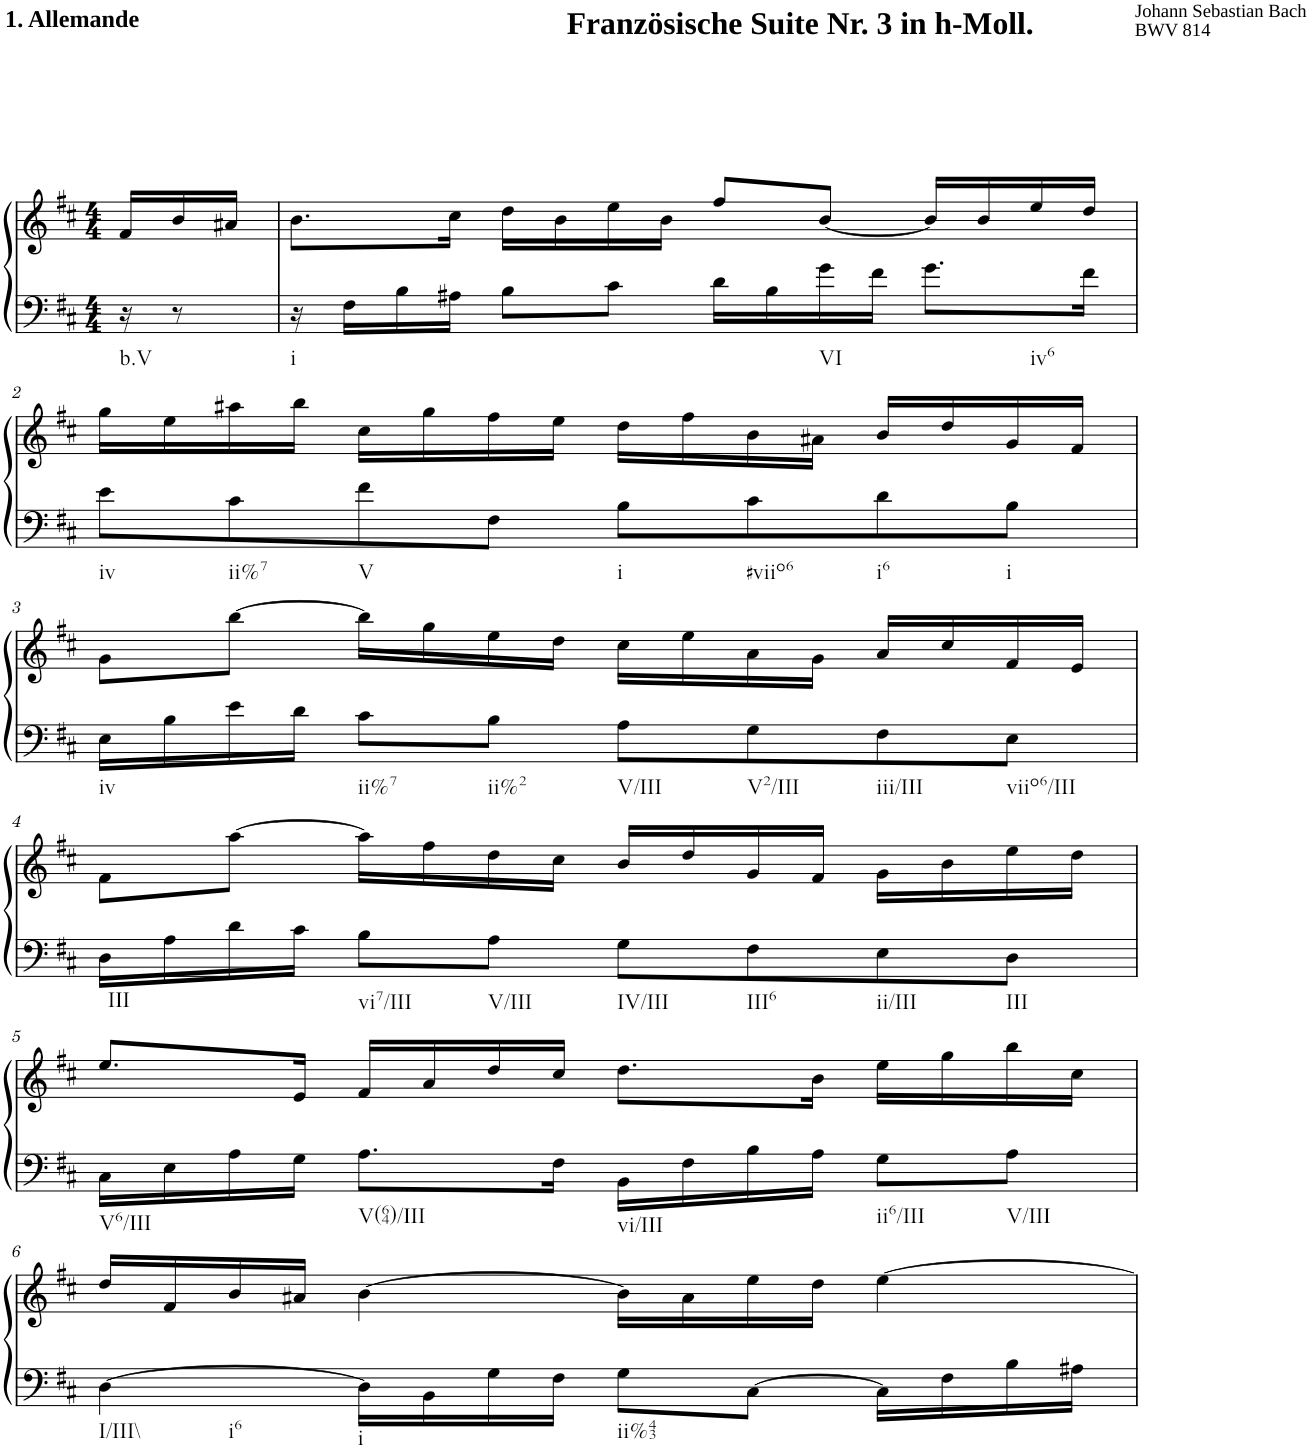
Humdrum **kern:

**kern	**kern
*part1	*part1
*staff2	*staff1
*I"Klavier linke Hand	*
*clefF4	*clefG2
*k[f#c#]	*k[f#c#]
*M4/4	*M4/4
=	=
!	!LO:TX:a:B:t=Französische Suite Nr. 3 in h-Moll.
!	!LO:TX:a:t=Johann Sebastian Bach
!	!LO:TX:a:t=BWV 814
!	!LO:TX:a:B:t=1. Allemande
!LO:TX:b:t=b.V	!
16r	16f#/LL
8r	16b/
.	16a#X/JJ
=1	=1
!LO:TX:b:t=i	!
16r	8.b\L
16F#\LL	.
16B\	.
16A#X\JJ	16cc#\Jk
8B\L	16dd\LL
.	16b\
8c#\J	16ee\
.	16b\JJ
16d\LL	8ff#/L
16B\	.
!LO:TX:b:t=VI	!
16g\	[8b/J
16f#\JJ	.
!LO:TX:b:t=iv6	!
8.g\L	16b/LL]
.	16b/
.	16ee/
16f#\Jk	16dd/JJ
!!LO:LB:g=z
=2	=2
!LO:TX:b:t=iv	!
8e\L	16gg\LL
.	16ee\
!LO:TX:b:t=ii%7	!
8c#\	16aa#X\
.	16bb\JJ
!LO:TX:b:t=V	!
8f#\	16cc#\LL
.	16gg\
8F#\J	16ff#\
.	16ee\JJ
!LO:TX:b:t=i	!
8B\L	16dd\LL
.	16ff#\
!LO:TX:b:t=#viio6	!
8c#\	16b\
.	16a#X\JJ
!LO:TX:b:t=i6	!
8d\	16b/LL
.	16dd/
!LO:TX:b:t=i	!
8B\J	16g/
.	16f#/JJ
!!LO:LB:g=z
=3	=3
!LO:TX:b:t=iv	!
16E\LL	8g\L
16B\	.
16e\	[8bb\J
16d\JJ	.
!LO:TX:b:t=ii%7	!
8c#\L	16bb\LL]
.	16gg\
!LO:TX:b:t=ii%2	!
8B\J	16ee\
.	16dd\JJ
!LO:TX:b:t=V/III	!
8A\L	16cc#\LL
.	16ee\
!LO:TX:b:t=V2/III	!
8G\	16a\
.	16g\JJ
!LO:TX:b:t=iii/III	!
8F#\	16a/LL
.	16cc#/
!LO:TX:b:t=viio6/III	!
8E\J	16f#/
.	16e/JJ
!!LO:LB:g=z
=4	=4
!LO:TX:b:t=III	!
16D\LL	8f#\L
16A\	.
16d\	[8aa\J
16c#\JJ	.
!LO:TX:b:t=vi7/III	!
8B\L	16aa\LL]
.	16ff#\
!LO:TX:b:t=V/III	!
8A\J	16dd\
.	16cc#\JJ
!LO:TX:b:t=IV/III	!
8G\L	16b/LL
.	16dd/
!LO:TX:b:t=III6	!
8F#\	16g/
.	16f#/JJ
!LO:TX:b:t=ii/III	!
8E\	16g\LL
.	16b\
!LO:TX:b:t=III	!
8D\J	16ee\
.	16dd\JJ
!!LO:LB:g=z
=5	=5
!LO:TX:b:t=V6/III	!
16C#\LL	8.ee/L
16E\	.
16A\	.
16G\JJ	16e/Jk
!LO:TX:b:t=V(64)/III	!
8.A\L	16f#/LL
.	16a/
.	16dd/
16F#\Jk	16cc#/JJ
!LO:TX:b:t=vi/III	!
16BB\LL	8.dd\L
16F#\	.
16B\	.
16A\JJ	16b\Jk
!LO:TX:b:t=ii6/III	!
8G\L	16ee\LL
.	16gg\
!LO:TX:b:t=V/III	!
8A\J	16bb\
.	16cc#\JJ
!!LO:LB:g=z
=6	=6
!LO:TX:b:t=I/III\\	!
!LO:TX:b:t=i6	!
[4D\	16dd/LL
.	16f#/
.	16b/
.	16a#X/JJ
!LO:TX:b:t=i	!
16D\LL]	[4b\
16BB\	.
16G\	.
16F#\JJ	.
!LO:TX:b:t=ii%43	!
8G\L	16b\LL]
.	16a#\
[8C#\J	16ee\
.	16dd\JJ
16C#\LL]	[4ee\
16F#\	.
16B\	.
16A#X\JJ	.
=	=
*-	*-
